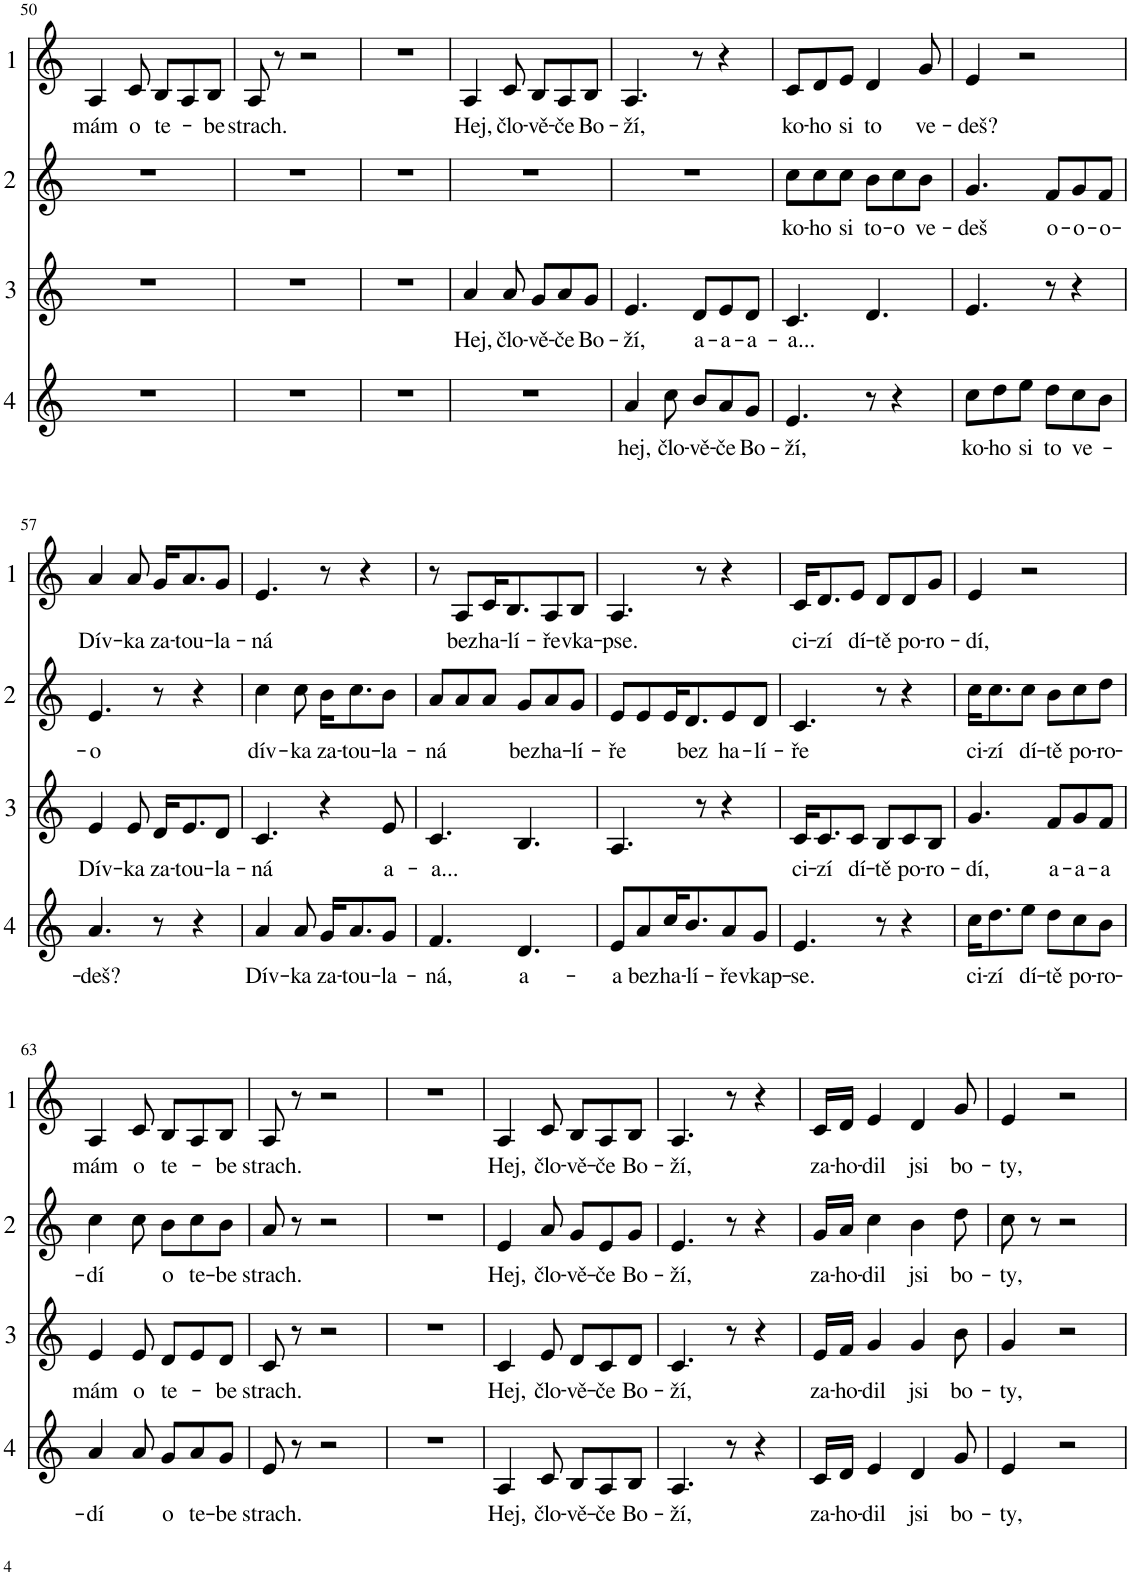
**kern	**text	**kern	**text	**kern	**text	**kern	**text
*part4	*part4	*part3	*part3	*part2	*part2	*part1	*part1
*staff4	*staff4	*staff3	*staff3	*staff2	*staff2	*staff1	*staff1
*I"Hlas 4	*	*I"Hlas 3	*	*I"Hlas 2	*	*I"Hlas 1	*
!!LO:PB:g=z
*clefG2	*	*clefG2	*	*clefG2	*	*clefG2	*
*k[]	*	*k[]	*	*k[]	*	*k[]	*
*M6/8	*	*M6/8	*	*M6/8	*	*M6/8	*
=50	=50	=50	=50	=50	=50	=50	=50
!	!	!	!	!	!	!	!LO:LY:b
2.r	.	2.r	.	2.r	.	4A/	mám
!	!	!	!	!	!	!	!LO:LY:b
.	.	.	.	.	.	8c/	o
!	!	!	!	!	!	!	!LO:LY:b
.	.	.	.	.	.	8B/L	te-
.	.	.	.	.	.	8A/	.
!	!	!	!	!	!	!	!LO:LY:b
.	.	.	.	.	.	8B/J	-be
=51	=51	=51	=51	=51	=51	=51	=51
!	!	!	!	!	!	!	!LO:LY:b
2.r	.	2.r	.	2.r	.	8A/	strach.
.	.	.	.	.	.	8r	.
.	.	.	.	.	.	2r	.
=52	=52	=52	=52	=52	=52	=52	=52
2.r	.	2.r	.	2.r	.	2.r	.
=53	=53	=53	=53	=53	=53	=53	=53
!	!	!	!LO:LY:b	!	!	!	!LO:LY:b
2.r	.	4a/	Hej,	2.r	.	4A/	Hej,
!	!	!	!LO:LY:b	!	!	!	!LO:LY:b
.	.	8a/	člo-	.	.	8c/	člo-
!	!	!	!LO:LY:b	!	!	!	!LO:LY:b
.	.	8g/L	-vě-	.	.	8B/L	-vě-
!	!	!	!LO:LY:b	!	!	!	!LO:LY:b
.	.	8a/	-če	.	.	8A/	-če
!	!	!	!LO:LY:b	!	!	!	!LO:LY:b
.	.	8g/J	Bo-	.	.	8B/J	Bo-
=54	=54	=54	=54	=54	=54	=54	=54
!	!LO:LY:b	!	!LO:LY:b	!	!	!	!LO:LY:b
4a/	hej,	4.e/	-ží,	2.r	.	4.A/	-ží,
!	!LO:LY:b	!	!	!	!	!	!
8cc\	člo-	.	.	.	.	.	.
!	!LO:LY:b	!	!LO:LY:b	!	!	!	!
8b/L	-vě-	8d/L	a-	.	.	8r	.
!	!LO:LY:b	!	!LO:LY:b	!	!	!	!
8a/	-če	8e/	-a-	.	.	4r	.
!	!LO:LY:b	!	!LO:LY:b	!	!	!	!
8g/J	Bo-	8d/J	-a-	.	.	.	.
=55	=55	=55	=55	=55	=55	=55	=55
!	!LO:LY:b	!	!LO:LY:b	!	!LO:LY:b	!	!LO:LY:b
4.e/	-ží,	4.c/	-a...	8cc\L	ko-	8c/L	ko-
!	!	!	!	!	!LO:LY:b	!	!LO:LY:b
.	.	.	.	8cc\	-ho	8d/	-ho
!	!	!	!	!	!LO:LY:b	!	!LO:LY:b
.	.	.	.	8cc\J	si	8e/J	si
!	!	!	!	!	!LO:LY:b	!	!LO:LY:b
8r	.	4.d/	.	8b\L	to-	4d/	to
!	!	!	!	!	!LO:LY:b	!	!
4r	.	.	.	8cc\	-o	.	.
!	!	!	!	!	!LO:LY:b	!	!LO:LY:b
.	.	.	.	8b\J	ve-	8g/	ve-
=56	=56	=56	=56	=56	=56	=56	=56
!	!LO:LY:b	!	!	!	!LO:LY:b	!	!LO:LY:b
8cc\L	ko-	4.e/	.	4.g/	-deš	4e/	-deš?
!	!LO:LY:b	!	!	!	!	!	!
8dd\	-ho	.	.	.	.	.	.
!	!LO:LY:b	!	!	!	!	!	!
8ee\J	si	.	.	.	.	2r	.
!	!LO:LY:b	!	!	!	!LO:LY:b	!	!
8dd\L	to	8r	.	8f/L	o-	.	.
!	!LO:LY:b	!	!	!	!LO:LY:b	!	!
8cc\	ve-	4r	.	8g/	-o-	.	.
!	!	!	!	!	!LO:LY:b	!	!
8b\J	.	.	.	8f/J	-o-	.	.
!!LO:LB:g=z
=57	=57	=57	=57	=57	=57	=57	=57
!	!LO:LY:b	!	!LO:LY:b	!	!LO:LY:b	!	!LO:LY:b
4.a/	-deš?	4e/	Dív-	4.e/	-o	4a/	Dív-
!	!	!	!LO:LY:b	!	!	!	!LO:LY:b
.	.	8e/	-ka	.	.	8a/	-ka
!	!	!	!LO:LY:b	!	!	!	!LO:LY:b
8r	.	16d/KL	za-	8r	.	16g/KL	za-
!	!	!	!LO:LY:b	!	!	!	!LO:LY:b
.	.	8.e/	-tou-	.	.	8.a/	-tou-
4r	.	.	.	4r	.	.	.
!	!	!	!LO:LY:b	!	!	!	!LO:LY:b
.	.	8d/J	-la-	.	.	8g/J	-la-
=58	=58	=58	=58	=58	=58	=58	=58
!	!LO:LY:b	!	!LO:LY:b	!	!LO:LY:b	!	!LO:LY:b
4a/	Dív-	4.c/	-ná	4cc\	dív-	4.e/	-ná
!	!LO:LY:b	!	!	!	!LO:LY:b	!	!
8a/	-ka	.	.	8cc\	-ka	.	.
!	!LO:LY:b	!	!	!	!LO:LY:b	!	!
16g/KL	za-	4r	.	16b\KL	za-	8r	.
!	!LO:LY:b	!	!	!	!LO:LY:b	!	!
8.a/	-tou-	.	.	8.cc\	-tou-	.	.
.	.	.	.	.	.	4r	.
!	!LO:LY:b	!	!LO:LY:b	!	!LO:LY:b	!	!
8g/J	-la-	8e/	a-	8b\J	-la-	.	.
=59	=59	=59	=59	=59	=59	=59	=59
!	!LO:LY:b	!	!LO:LY:b	!	!LO:LY:b	!	!
4.f/	-ná,	4.c/	-a...	8a/L	-ná	8r	.
!	!	!	!	!	!	!	!LO:LY:b
.	.	.	.	8a/	.	8A/L	bez
!	!	!	!	!	!	!	!LO:LY:b
.	.	.	.	8a/J	.	16c/K	ha-
!	!	!	!	!	!	!	!LO:LY:b
.	.	.	.	.	.	8.B/	-lí-
!	!LO:LY:b	!	!	!	!LO:LY:b	!	!
4.d/	a-	4.B/	.	8g/L	bez	.	.
!	!	!	!	!	!LO:LY:b	!	!LO:LY:b
.	.	.	.	8a/	ha-	8A/	-ře
!	!	!	!	!	!LO:LY:b	!	!LO:LY:b
.	.	.	.	8g/J	-lí-	8B/J	vka-
=60	=60	=60	=60	=60	=60	=60	=60
!	!LO:LY:b	!	!	!	!LO:LY:b	!	!LO:LY:b
8e/L	-a	4.A/	.	8e/L	-ře	4.A/	-pse.
!	!LO:LY:b	!	!	!	!	!	!
8a/	bez	.	.	8e/	.	.	.
!	!LO:LY:b	!	!	!	!	!	!
16cc/K	ha-	.	.	16e/K	.	.	.
!	!LO:LY:b	!	!	!	!LO:LY:b	!	!
8.b/	-lí-	.	.	8.d/	bez	.	.
.	.	8r	.	.	.	8r	.
!	!LO:LY:b	!	!	!	!LO:LY:b	!	!
8a/	-ře	4r	.	8e/	ha-	4r	.
!	!LO:LY:b	!	!	!	!LO:LY:b	!	!
8g/J	vkap-	.	.	8d/J	-lí-	.	.
=61	=61	=61	=61	=61	=61	=61	=61
!	!LO:LY:b	!	!LO:LY:b	!	!LO:LY:b	!	!LO:LY:b
4.e/	-se.	16c/KL	ci-	4.c/	-ře	16c/KL	ci-
!	!	!	!LO:LY:b	!	!	!	!LO:LY:b
.	.	8.c/	-zí	.	.	8.d/	-zí
!	!	!	!LO:LY:b	!	!	!	!LO:LY:b
.	.	8c/J	dí-	.	.	8e/J	dí-
!	!	!	!LO:LY:b	!	!	!	!LO:LY:b
8r	.	8B/L	-tě	8r	.	8d/L	-tě
!	!	!	!LO:LY:b	!	!	!	!LO:LY:b
4r	.	8c/	po-	4r	.	8d/	po-
!	!	!	!LO:LY:b	!	!	!	!LO:LY:b
.	.	8B/J	-ro-	.	.	8g/J	-ro-
=62	=62	=62	=62	=62	=62	=62	=62
!	!LO:LY:b	!	!LO:LY:b	!	!LO:LY:b	!	!LO:LY:b
16cc\KL	ci-	4.g/	-dí,	16cc\KL	ci-	4e/	-dí,
!	!LO:LY:b	!	!	!	!LO:LY:b	!	!
8.dd\	-zí	.	.	8.cc\	-zí	.	.
!	!LO:LY:b	!	!	!	!LO:LY:b	!	!
8ee\J	dí-	.	.	8cc\J	dí-	2r	.
!	!LO:LY:b	!	!LO:LY:b	!	!LO:LY:b	!	!
8dd\L	-tě	8f/L	a-	8b\L	-tě	.	.
!	!LO:LY:b	!	!LO:LY:b	!	!LO:LY:b	!	!
8cc\	po-	8g/	-a-	8cc\	po-	.	.
!	!LO:LY:b	!	!LO:LY:b	!	!LO:LY:b	!	!
8b\J	-ro-	8f/J	-a	8dd\J	-ro-	.	.
!!LO:LB:g=z
=63	=63	=63	=63	=63	=63	=63	=63
!	!LO:LY:b	!	!LO:LY:b	!	!LO:LY:b	!	!LO:LY:b
4a/	-dí	4e/	mám	4cc\	-dí	4A/	mám
!	!	!	!LO:LY:b	!	!	!	!LO:LY:b
8a/	.	8e/	o	8cc\	.	8c/	o
!	!LO:LY:b	!	!LO:LY:b	!	!LO:LY:b	!	!LO:LY:b
8g/L	o	8d/L	te-	8b\L	o	8B/L	te-
!	!LO:LY:b	!	!	!	!LO:LY:b	!	!
8a/	te-	8e/	.	8cc\	te-	8A/	.
!	!LO:LY:b	!	!LO:LY:b	!	!LO:LY:b	!	!LO:LY:b
8g/J	-be	8d/J	-be	8b\J	-be	8B/J	-be
=64	=64	=64	=64	=64	=64	=64	=64
!	!LO:LY:b	!	!LO:LY:b	!	!LO:LY:b	!	!LO:LY:b
8e/	strach.	8c/	strach.	8a/	strach.	8A/	strach.
8r	.	8r	.	8r	.	8r	.
2r	.	2r	.	2r	.	2r	.
=65	=65	=65	=65	=65	=65	=65	=65
2.r	.	2.r	.	2.r	.	2.r	.
=66	=66	=66	=66	=66	=66	=66	=66
!	!LO:LY:b	!	!LO:LY:b	!	!LO:LY:b	!	!LO:LY:b
4A/	Hej,	4c/	Hej,	4e/	Hej,	4A/	Hej,
!	!LO:LY:b	!	!LO:LY:b	!	!LO:LY:b	!	!LO:LY:b
8c/	člo-	8e/	člo-	8a/	člo-	8c/	člo-
!	!LO:LY:b	!	!LO:LY:b	!	!LO:LY:b	!	!LO:LY:b
8B/L	-vě-	8d/L	-vě-	8g/L	-vě-	8B/L	-vě-
!	!LO:LY:b	!	!LO:LY:b	!	!LO:LY:b	!	!LO:LY:b
8A/	-če	8c/	-če	8e/	-če	8A/	-če
!	!LO:LY:b	!	!LO:LY:b	!	!LO:LY:b	!	!LO:LY:b
8B/J	Bo-	8d/J	Bo-	8g/J	Bo-	8B/J	Bo-
=67	=67	=67	=67	=67	=67	=67	=67
!	!LO:LY:b	!	!LO:LY:b	!	!LO:LY:b	!	!LO:LY:b
4.A/	-ží,	4.c/	-ží,	4.e/	-ží,	4.A/	-ží,
8r	.	8r	.	8r	.	8r	.
4r	.	4r	.	4r	.	4r	.
=68	=68	=68	=68	=68	=68	=68	=68
!	!LO:LY:b	!	!LO:LY:b	!	!LO:LY:b	!	!LO:LY:b
16c/LL	za-	16e/LL	za-	16g/LL	za-	16c/LL	za-
!	!LO:LY:b	!	!LO:LY:b	!	!LO:LY:b	!	!LO:LY:b
16d/JJ	-ho-	16f/JJ	-ho-	16a/JJ	-ho-	16d/JJ	-ho-
!	!LO:LY:b	!	!LO:LY:b	!	!LO:LY:b	!	!LO:LY:b
4e/	-dil	4g/	-dil	4cc\	-dil	4e/	-dil
!	!LO:LY:b	!	!LO:LY:b	!	!LO:LY:b	!	!LO:LY:b
4d/	jsi	4g/	jsi	4b\	jsi	4d/	jsi
!	!LO:LY:b	!	!LO:LY:b	!	!LO:LY:b	!	!LO:LY:b
8g/	bo-	8b\	bo-	8dd\	bo-	8g/	bo-
=69	=69	=69	=69	=69	=69	=69	=69
!	!LO:LY:b	!	!LO:LY:b	!	!LO:LY:b	!	!LO:LY:b
4e/	-ty,	4g/	-ty,	8cc\	-ty,	4e/	-ty,
.	.	.	.	8r	.	.	.
2r	.	2r	.	2r	.	2r	.
=	=	=	=	=	=	=	=
*-	*-	*-	*-	*-	*-	*-	*-
